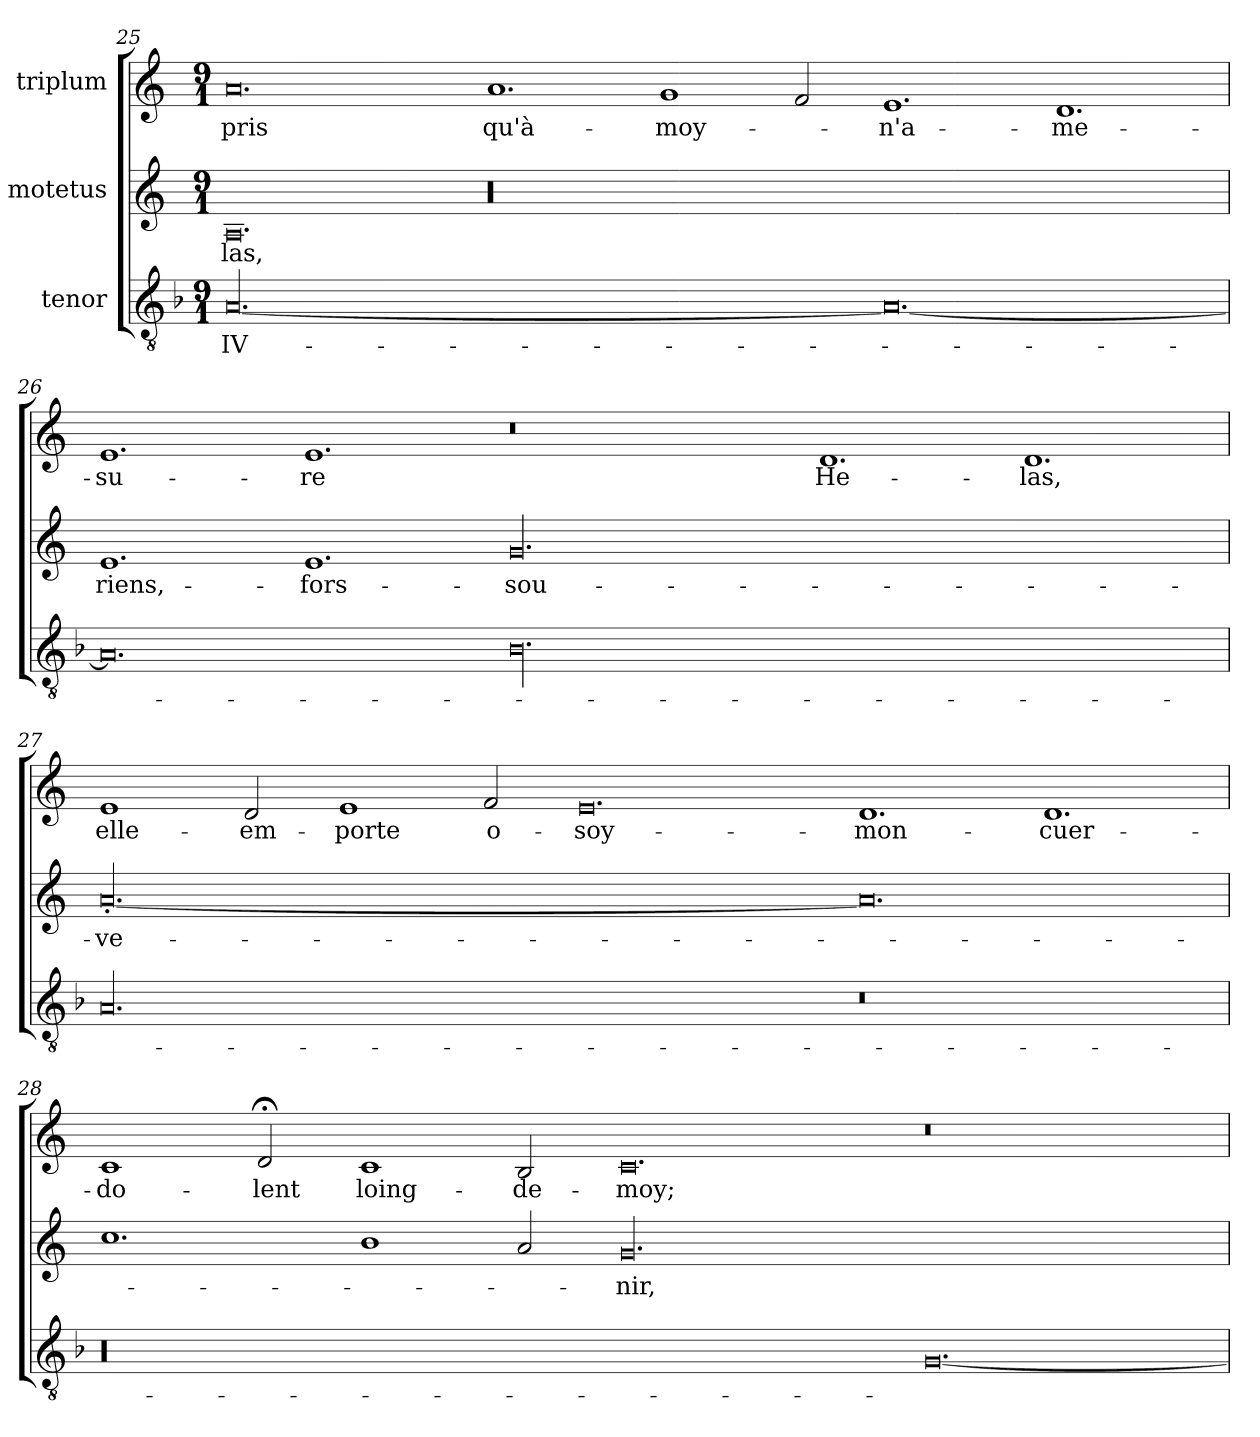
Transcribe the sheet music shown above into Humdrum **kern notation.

**kern	**text	**kern	**text	**kern	**text
*part3	*part3	*part2	*part2	*part1	*part1
*staff3	*staff3	*staff2	*staff2	*staff1	*staff1
*I"tenor	*	*I"motetus	*	*I"triplum	*
*clefGv2	*	*clefG2	*	*clefG2	*
*k[b-]	*	*k[]	*	*k[]	*
*F:	*	*C:	*	*C:	*
*M9/1	*	*M9/1	*	*M9/1	*
=25	=25	=25	=25	=25	=25
[00.A/	IV-	0.A/	-las,	0.a/	-pris
.	.	00.r	.	1.a/	qu'à-
.	.	.	.	1g/	moy-
.	.	.	.	2f/	.
0.A/_	.	.	.	1.e/	n'a-
.	.	.	.	1.d/	me-
!!LO:LB:g=z
=26	=26	=26	=26	=26	=26
0.A/]	.	1.e/	riens,-	1.e/	-su-
.	.	1.e/	fors-	1.e/	-re
00.B-\	.	00.g/	sou-	0.r	.
.	.	.	.	1.d/	He-
.	.	.	.	1.d/	-las,
=27	=27	=27	=27	=27	=27
00.A/	.	[00.a'/	-ve-	1e/	elle-
.	.	.	.	2d/	em-
.	.	.	.	1e/	-porte
.	.	.	.	2f/	o-
.	.	.	.	0.e/	soy-
0.r	.	0.a/]	.	1.d/	mon-
.	.	.	.	1.d/	cuer-
=28	=28	=28	=28	=28	=28
00.r	.	1.cc\	.	1c/	do-
.	.	.	.	2d;</	-lent
.	.	1b\	.	1c/	loing-
.	.	2a/	.	2B/	de-
.	.	00.g/	-nir,	0.c/	moy;-
[0.G/	.	.	.	0.r	.
=	=	=	=	=	=
*-	*-	*-	*-	*-	*-
